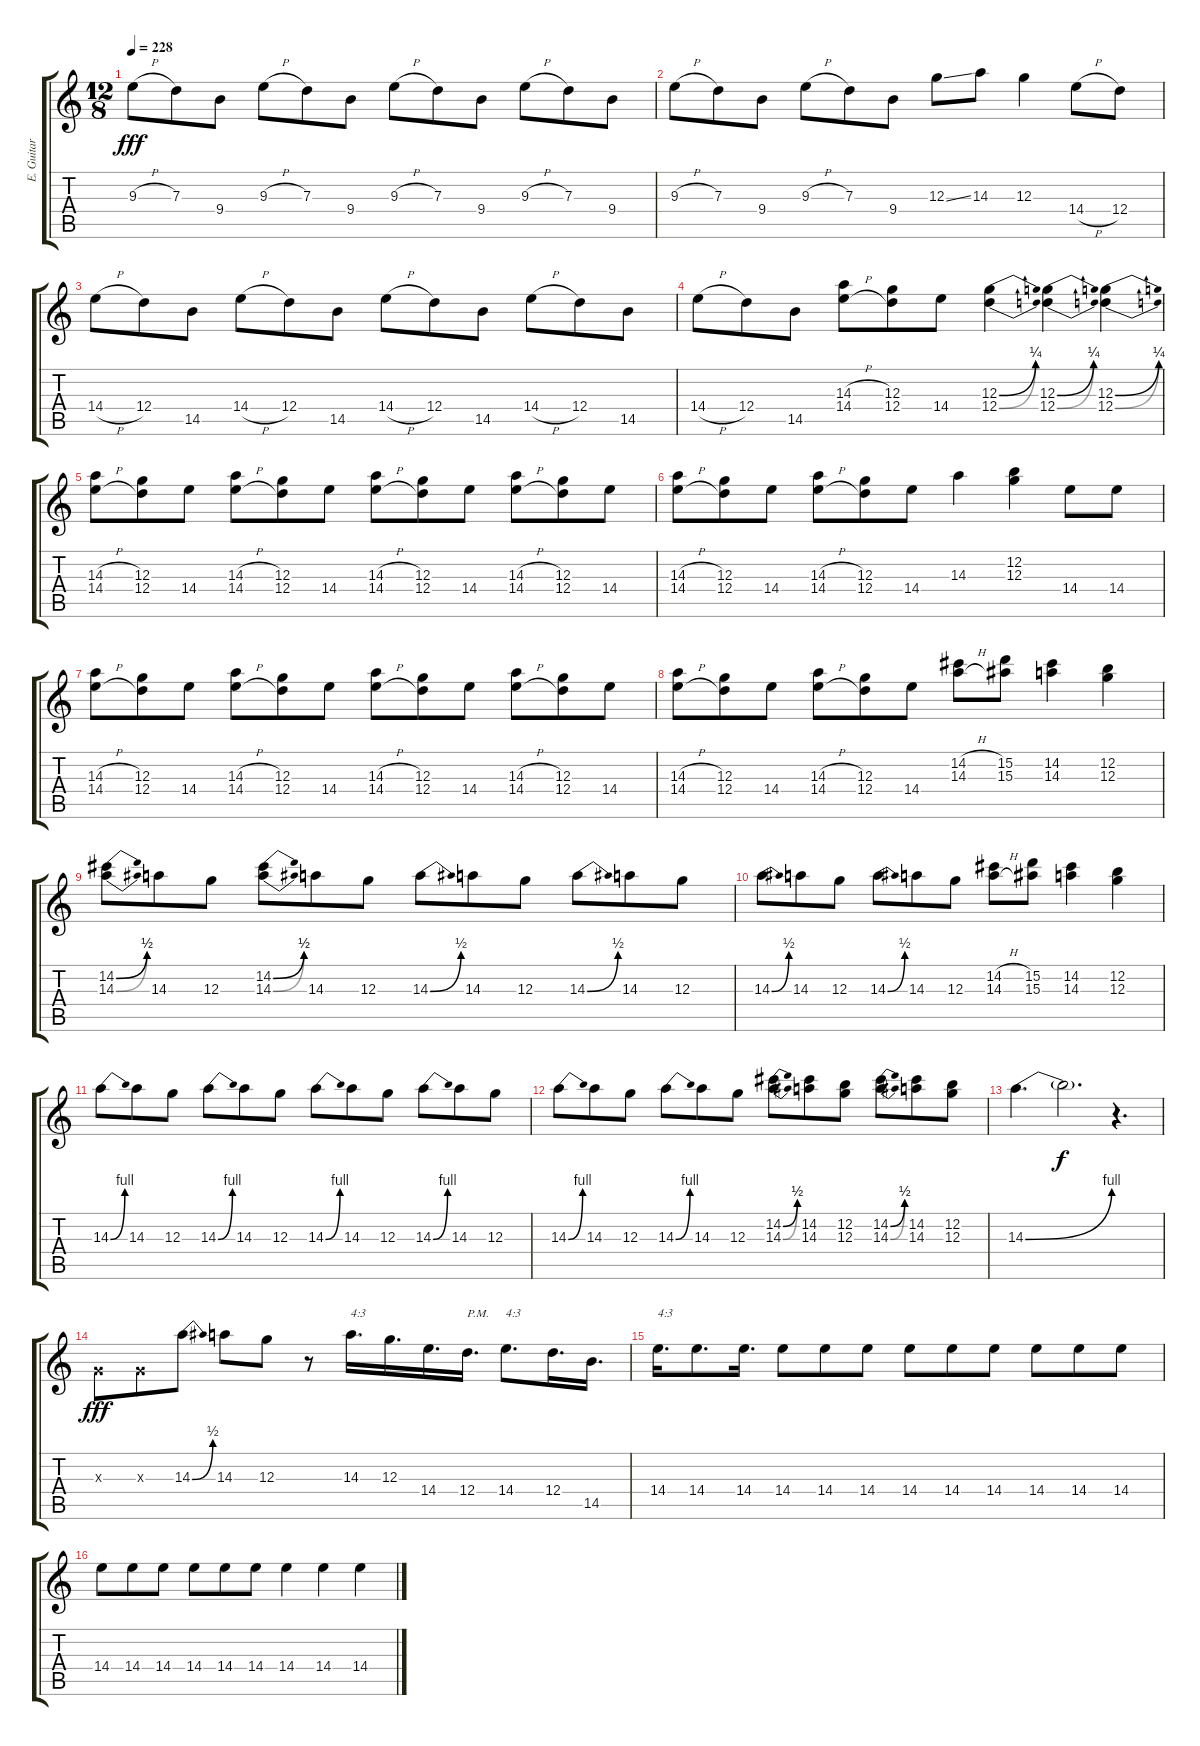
\track ("E. Guitar 1" "E. Guitar ") {instrument distortionguitar}
\staff {score tabs}
\tuning (E4 B3 G3 D3 A2 E2) {hide}
\ts (12 8)
\tempo 228
\clef g2
\ks c
9.3{h}.8{dy fff} 7.3.8 9.4.8 9.3{h}.8 7.3.8 9.4.8 9.3{h}.8 7.3.8 9.4.8 9.3{h}.8 7.3.8 9.4.8 |
9.3{h}.8 7.3.8 9.4.8 9.3{h}.8 7.3.8 9.4.8 12.3{ss}.8 14.3.8 12.3.4 14.4{h}.8 12.4.8 |
14.4{h}.8 12.4.8 14.5.8 14.4{h}.8 12.4.8 14.5.8 14.4{h}.8 12.4.8 14.5.8 14.4{h}.8 12.4.8 14.5.8 |
14.4{h}.8 12.4.8 14.5.8 (14.3{h} 14.4{h}).8 (12.3 12.4).8 14.4.8 (12.3{be (bend 0 0 60 1)} 12.4{be (bend 0 0 60 1)}).4 (12.3{be (bend 0 0 60 1)} 12.4{be (bend 0 0 60 1)}).4 (12.3{be (bend 0 0 60 1)} 12.4{be (bend 0 0 60 1)}).4 |
(14.3{h} 14.4{h}).8 (12.3 12.4).8 14.4.8 (14.3{h} 14.4{h}).8 (12.3 12.4).8 14.4.8 (14.3{h} 14.4{h}).8 (12.3 12.4).8 14.4.8 (14.3{h} 14.4{h}).8 (12.3 12.4).8 14.4.8 |
(14.3{h} 14.4{h}).8 (12.3 12.4).8 14.4.8 (14.3{h} 14.4{h}).8 (12.3 12.4).8 14.4.8 14.3.4 (12.2 12.3).4 14.4.8 14.4.8 |
(14.3{h} 14.4{h}).8 (12.3 12.4).8 14.4.8 (14.3{h} 14.4{h}).8 (12.3 12.4).8 14.4.8 (14.3{h} 14.4{h}).8 (12.3 12.4).8 14.4.8 (14.3{h} 14.4{h}).8 (12.3 12.4).8 14.4.8 |
(14.3{h} 14.4{h}).8 (12.3 12.4).8 14.4.8 (14.3{h} 14.4{h}).8 (12.3 12.4).8 14.4.8 (14.2{h} 14.3{h}).8 (15.2 15.3).8 (14.2 14.3).4 (12.2 12.3).4 |
(14.2{be (bend 0 0 60 2)} 14.3{be (bend 0 0 60 2)}).8 14.3.8 12.3.8 (14.2{be (bend 0 0 60 2)} 14.3{be (bend 0 0 60 2)}).8 14.3.8 12.3.8 14.3{be (bend 0 0 60 2)}.8 14.3.8 12.3.8 14.3{be (bend 0 0 60 2)}.8 14.3.8 12.3.8 |
14.3{be (bend 0 0 60 2)}.8 14.3.8 12.3.8 14.3{be (bend 0 0 60 2)}.8 14.3.8 12.3.8 (14.2{h} 14.3{h}).8 (15.2 15.3).8 (14.2 14.3).4 (12.2 12.3).4 |
14.3{be (bend 0 0 60 4)}.8 14.3.8 12.3.8 14.3{be (bend 0 0 60 4)}.8 14.3.8 12.3.8 14.3{be (bend 0 0 60 4)}.8 14.3.8 12.3.8 14.3{be (bend 0 0 60 4)}.8 14.3.8 12.3.8 |
14.3{be (bend 0 0 60 4)}.8 14.3.8 12.3.8 14.3{be (bend 0 0 60 4)}.8 14.3.8 12.3.8 (14.2{be (bend 0 0 60 2)} 14.3{be (bend 0 0 60 2)}).8 (14.2 14.3).8 (12.2 12.3).8 (14.2{be (bend 0 0 60 2)} 14.3{be (bend 0 0 60 2)}).8 (14.2 14.3).8 (12.2 12.3).8 |
14.3{be (bend 0 0 60 4)}.4{d} 14.3{t}.2{d dy f} r.4{d} |
0.3{x}.8{dy fff} 0.3{x}.8 14.3{be (bend 0 0 60 2)}.8 14.3.8 12.3.8 r.8 14.3.16{d txt "4:3"} 12.3.16{d} 14.4.16{d} 12.4.16{d txt "P.M."} 14.4.8{d txt "4:3"} 12.4.16{d} 14.5.16{d} |
14.4.16{d txt "4:3"} 14.4.8{d} 14.4.16{d} 14.4.8 14.4.8 14.4.8 14.4.8 14.4.8 14.4.8 14.4.8 14.4.8 14.4.8 |
14.4.8 14.4.8 14.4.8 14.4.8 14.4.8 14.4.8 14.4.4 14.4.4 14.4.4
